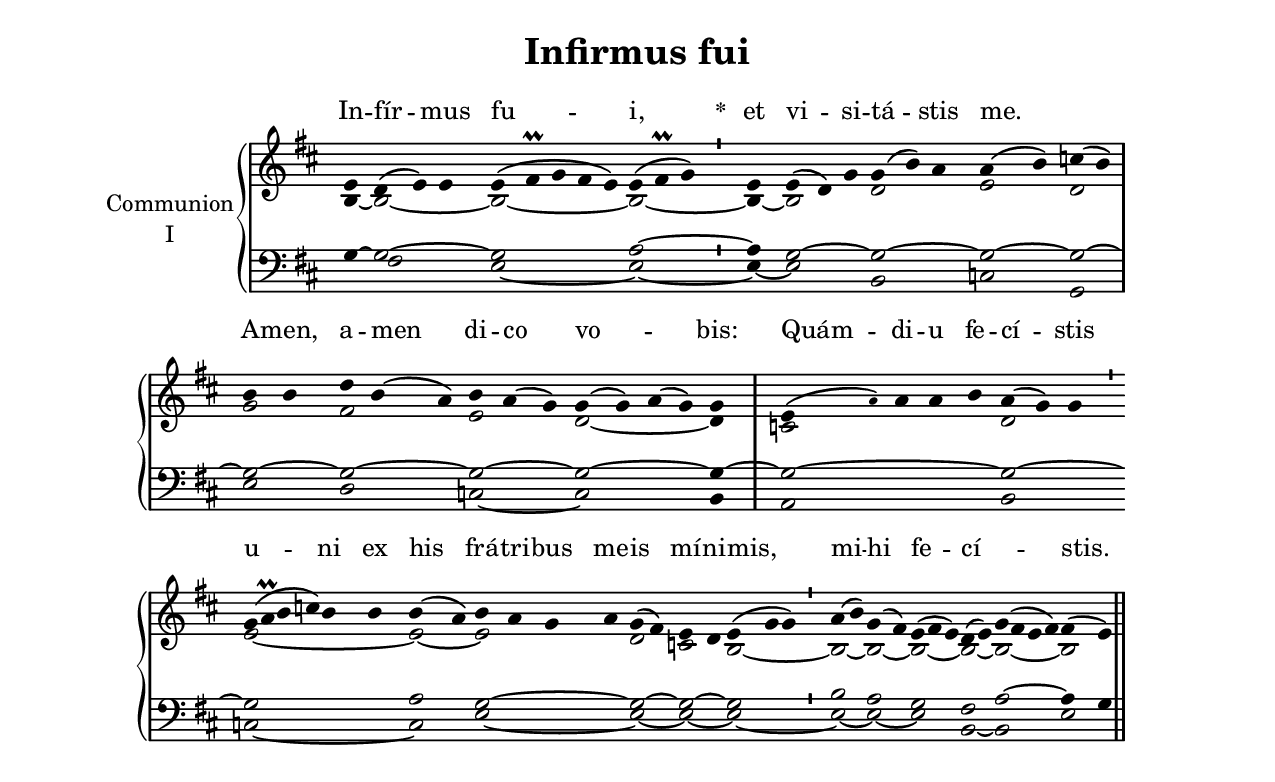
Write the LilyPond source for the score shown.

\version "2.18"
\include "gregorian.ly"
\include "noh2.ily"


%Page reference: page iii.274
%(volume.page)

global = {
 \key e \dorian
 \cadenzaOn 
}

\header {
  title = \markup \center-column {"Infirmus fui" \vspace #1 }
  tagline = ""
  composer = ""
}

\paper {
 #(include-special-characters)
  oddHeaderMarkup = \markup \fill-line {
    \line {}
    \center-column {
      \on-the-fly #first-page     " "
      \on-the-fly #not-first-page "Infirmus fui"
    }
    \line { \on-the-fly #print-page-number-check-first \fromproperty #'page:page-number-string }
  }
  evenHeaderMarkup = \markup \fill-line {
    \line { \on-the-fly #print-page-number-check-first \fromproperty #'page:page-number-string }
    \center-column { "Infirmus fui" }
    \line {}
  }
}

chantText = \lyricmode {
In -- fír -- mus fu -- i, 
\set stanza = " * " et vi -- si -- tá -- stis me. _ 
A -- men, a -- men di -- co vo -- _ bis: 
Quám -- di -- u fe -- cí -- stis u -- ni ex his frá -- tri -- bus me -- is mí -- ni -- mis, mi -- hi fe -- cí -- _ stis. }

chantMusic = {
\tieDown   e'4 d'4 ( e'4) e'4 e'4 ( fis'\prall g'4 fis'4 e'4) e'4 ( fis'\prall g'4) \divisioMinima
 e'4 e'4 ( d'4) g'4 g'4 ( b'4) a'4  a'4 ( b'4) c''4 ( b'4) \divisioMaxima
 b'4 b'4 d''4 b'4 ( a'4) b'4 a'4 ( g'4) g'4 ( g'4) a'4 ( g'4) g'4 \divisioMaxima
 e'4 ( \once \tweak #'font-size #-4 a' ) a'4 a'4 b'4 a'4 ( g'4) g'4 \divisioMinima
  g'4 ( a'\prall b'4 c''4) b'4 b'4 b'4 ( a'4) b'4 a'4 g'4 a'4 g'4 ( fis'4) e'4 d'4 e'4 ( g'4 g'4) \divisioMinima
 a'4 ( b'4) g'4 ( fis'4) e'4 ( fis'4 e'4) d'4 ( e'4) g'4 ( fis'4 e'4 fis'4) fis'4 ( e'4) \finalis

}

altoMusic = {
b4 ~ b2*3/2 ~ b2*5/2 ~ b2*3/2 ~ \divisioMinima
b4 ~ b2*3/2 d'2*3/2 e'2 d'2 \divisioMaxima
g'2 fis'2*3/2 e'2*3/2 d'2*4/2 ~ d'4 \divisioMaxima
c'2*5/2 d'2*3/2 e'2*6/2 ~ e'2 ~ e'2*4/2 d'2 c'2 b2*3/2 ~ \divisioMinima
b2 ~ b2 ~ b2*3/2 ~ b2 ~ b2*4/2 ~ b2 \finalis
}

tenorMusic = {
g4 ~ g2*3/2 ~ g2*5/2 a2*3/2 ~ \divisioMinima
a4 g2*3/2 ~ g2*3/2 ~ g2 ~ g2 ~ \divisioMaxima
g2 ~ g2*3/2 ~ g2*3/2 ~ g2*4/2 ~ g4 ~ \divisioMaxima
g2*5/2 ~ g2*3/2 ~ g2*6/2 a2 g2*4/2 ~ g2 ~ g2 ~ g2*3/2 \divisioMinima
b2 a2 g2*3/2 fis2 a2*4/2 ~ a4 g4 \finalis
}

bassMusic = {
r4 fis2*3/2 e2*5/2 ~ e2*3/2 ~ \divisioMinima
e4 ~ e2*3/2 b,2*3/2 c2 g,2 \divisioMaxima
e2 d2*3/2 c2*3/2 ~ c2*4/2 b,4 \divisioMaxima
a,2*5/2 b,2*3/2 c2*6/2 ~ c2 e2*4/2 ~ e2 ~ e2 ~ e2*3/2 ~ \divisioMinima
e2 ~ e2 ~ e2*3/2 b,2 ~ b,2*4/2 e2 \finalis
}

voiceLines = {
\voiceLineStyle


}

\score{
  <<
    \new GrandStaff <<
      \set GrandStaff.autoBeaming = ##f
      \set GrandStaff.instrumentName = \markup \center-column {
        "Communion"
        "I"
      }
      \new Staff = up <<
        \new Voice = "chant" {
          \voiceOne \global \chantMusic
        }
        \new Voice {
          \voiceTwo \global \altoMusic
        }
      >>

      \new Staff = down <<
        \clef bass
        \new Voice {
          \voiceOne \global \tenorMusic
        }
        \new Voice {
          \voiceTwo \global \bassMusic
        }
	\new Voice {
        \voiceThree \global \voiceLines
        }
      >>
    >>
    \new Lyrics \lyricsto chant {
      \chantText
    }
  >>
  \layout{
  }
  \midi{
    \tempo 4 = 125
  }
}
